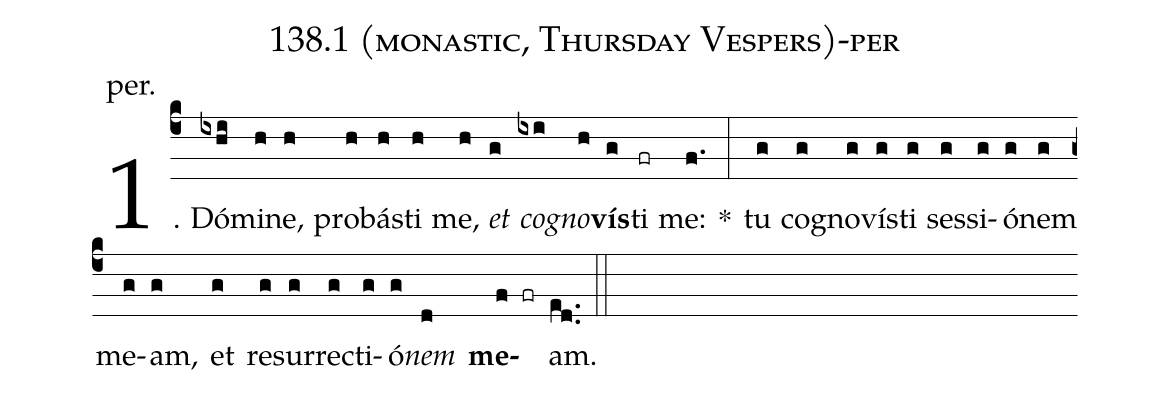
name: 138.1 (monastic, Thursday Vespers)-per;
annotation: per.;
%%
(c4)1. Dó(ixhi)mi(h)ne,(h) pro(h)bás(h)ti(h) me,(h) <i>et</i>(g) <i>co</i>(ixi)<i>gno</i>(h)<b>vís</b>(g)ti(fr) me:(f.) *(:) tu(g) co(g)gno(g)vís(g)ti(g) ses(g)si(g)ó(g)nem(g) me(g)am,(g) et(g) re(g)sur(g)rec(g)ti(g)ó(g)<i>nem</i>(d) <b>me</b>(f fr)am.(ed..) (::)
